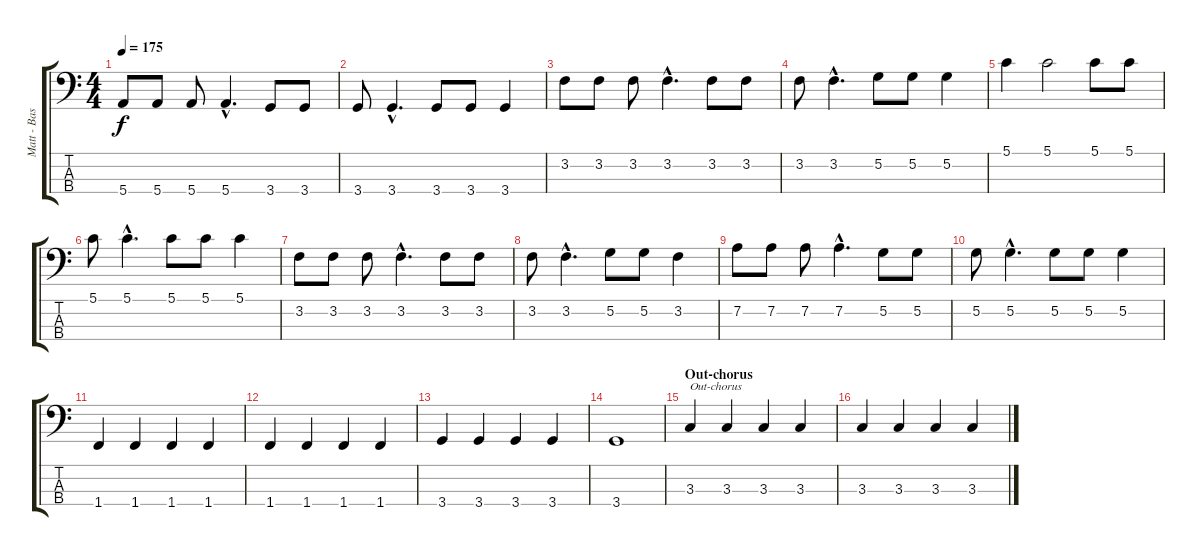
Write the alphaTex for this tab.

\track ("Matt - Bass" "Matt - Bas") {instrument electricbassfinger}
\staff {score tabs}
\tuning (G2 D2 A1 E1) {hide}
\ts (4 4)
\tempo 175
\clef f4
\ks c
5.4.8{dy f} 5.4.8 5.4.8 5.4{hac}.4{d} 3.4.8 3.4.8 |
3.4.8 3.4{hac}.4{d} 3.4.8 3.4.8 3.4.4 |
3.2.8 3.2.8 3.2.8 3.2{hac}.4{d} 3.2.8 3.2.8 |
3.2.8 3.2{hac}.4{d} 5.2.8 5.2.8 5.2.4 |
5.1.4 5.1.2 5.1.8 5.1.8 |
5.1.8 5.1{hac}.4{d} 5.1.8 5.1.8 5.1.4 |
3.2.8 3.2.8 3.2.8 3.2{hac}.4{d} 3.2.8 3.2.8 |
3.2.8 3.2{hac}.4{d} 5.2.8 5.2.8 3.2.4 |
7.2.8 7.2.8 7.2.8 7.2{hac}.4{d} 5.2.8 5.2.8 |
5.2.8 5.2{hac}.4{d} 5.2.8 5.2.8 5.2.4 |
1.4.4 1.4.4 1.4.4 1.4.4 |
1.4.4 1.4.4 1.4.4 1.4.4 |
3.4.4 3.4.4 3.4.4 3.4.4 |
3.4.1 |
\section ("" "Out-chorus")
3.3.4{txt "Out-chorus"} 3.3.4 3.3.4 3.3.4 |
3.3.4 3.3.4 3.3.4 3.3.4
